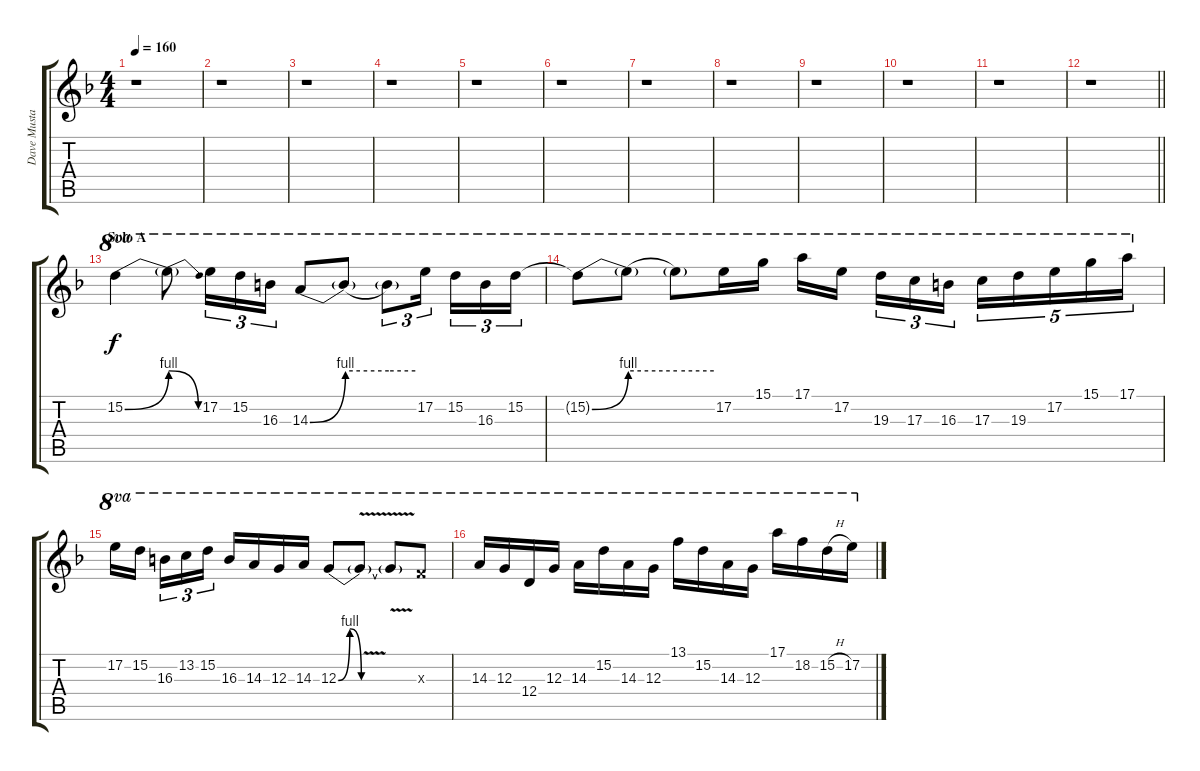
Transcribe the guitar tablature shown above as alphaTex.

\track ("Dave Mustaine - Lead 1" "Dave Musta") {instrument distortionguitar}
\staff {score tabs}
\tuning (E4 B3 G3 D3 A2 E2) {hide}
\ts (4 4)
\tempo 160
\clef g2
\ks f
r.1{dy f} |
r.1 |
r.1 |
r.1 |
r.1 |
r.1 |
r.1 |
r.1 |
r.1 |
r.1 |
r.1 |
\barLineRight lightlight
r.1 |
\section ("" "Solo A")
15.2{be (bend 0 0 60 4)}.4{ot 8va} 15.2{be (release 0 4 60 0) t}.8{ot 8va} 17.2.16{tu (3 2) ot 8va} 15.2.16{tu (3 2) ot 8va} 16.3.16{tu (3 2) ot 8va} 14.3{be (bend 0 0 60 4)}.8{ot 8va} 14.3{be (hold 0 4 60 4) t}.8{ot 8va} 14.3{be (hold 0 4 60 4) t}.8{tu (3 2) ot 8va} 17.2.16{tu (3 2) ot 8va beam splitsecondary} 15.2.16{tu (3 2) ot 8va} 16.3.16{tu (3 2) ot 8va} 15.2.16{tu (3 2) ot 8va} |
15.2{be (bend 0 0 60 4) t}.8{ot 8va} 15.2{be (hold 0 4 60 4) t}.8{ot 8va} 15.2{be (hold 0 4 60 4) t}.8{ot 8va} 17.2.16{ot 8va} 15.1.16{ot 8va} 17.1.16{ot 8va} 17.2.16{ot 8va beam splitsecondary} 19.3.16{tu (3 2) ot 8va} 17.3.16{tu (3 2) ot 8va} 16.3.16{tu (3 2) ot 8va} 17.3.16{tu (5 4) ot 8va} 19.3.16{tu (5 4) ot 8va} 17.2.16{tu (5 4) ot 8va} 15.1.16{tu (5 4) ot 8va} 17.1.16{tu (5 4) ot 8va} |
17.2.16{ot 8va} 15.2.16{ot 8va beam splitsecondary} 16.3.16{tu (3 2) ot 8va} 13.2.16{tu (3 2) ot 8va} 15.2.16{tu (3 2) ot 8va} 16.3.16{ot 8va} 14.3.16{ot 8va} 12.3.16{ot 8va} 14.3.16{ot 8va} 12.3{be (bendrelease 0 0 30 4 30 4 60 0)}.8{ot 8va} 12.3{v t}.8{ot 8va} 12.3{t}.8{ot 8va} 10.3{x}.8{ot 8va} |
14.3.16{ot 8va} 12.3.16{ot 8va} 12.4.16{ot 8va} 12.3.16{ot 8va} 14.3.16{ot 8va} 15.2.16{ot 8va} 14.3.16{ot 8va} 12.3.16{ot 8va} 13.1.16{ot 8va} 15.2.16{ot 8va} 14.3.16{ot 8va} 12.3.16{ot 8va} 17.1.16{ot 8va} 18.2.16{ot 8va} 15.2{h}.16{ot 8va} 17.2.16{ot 8va}
